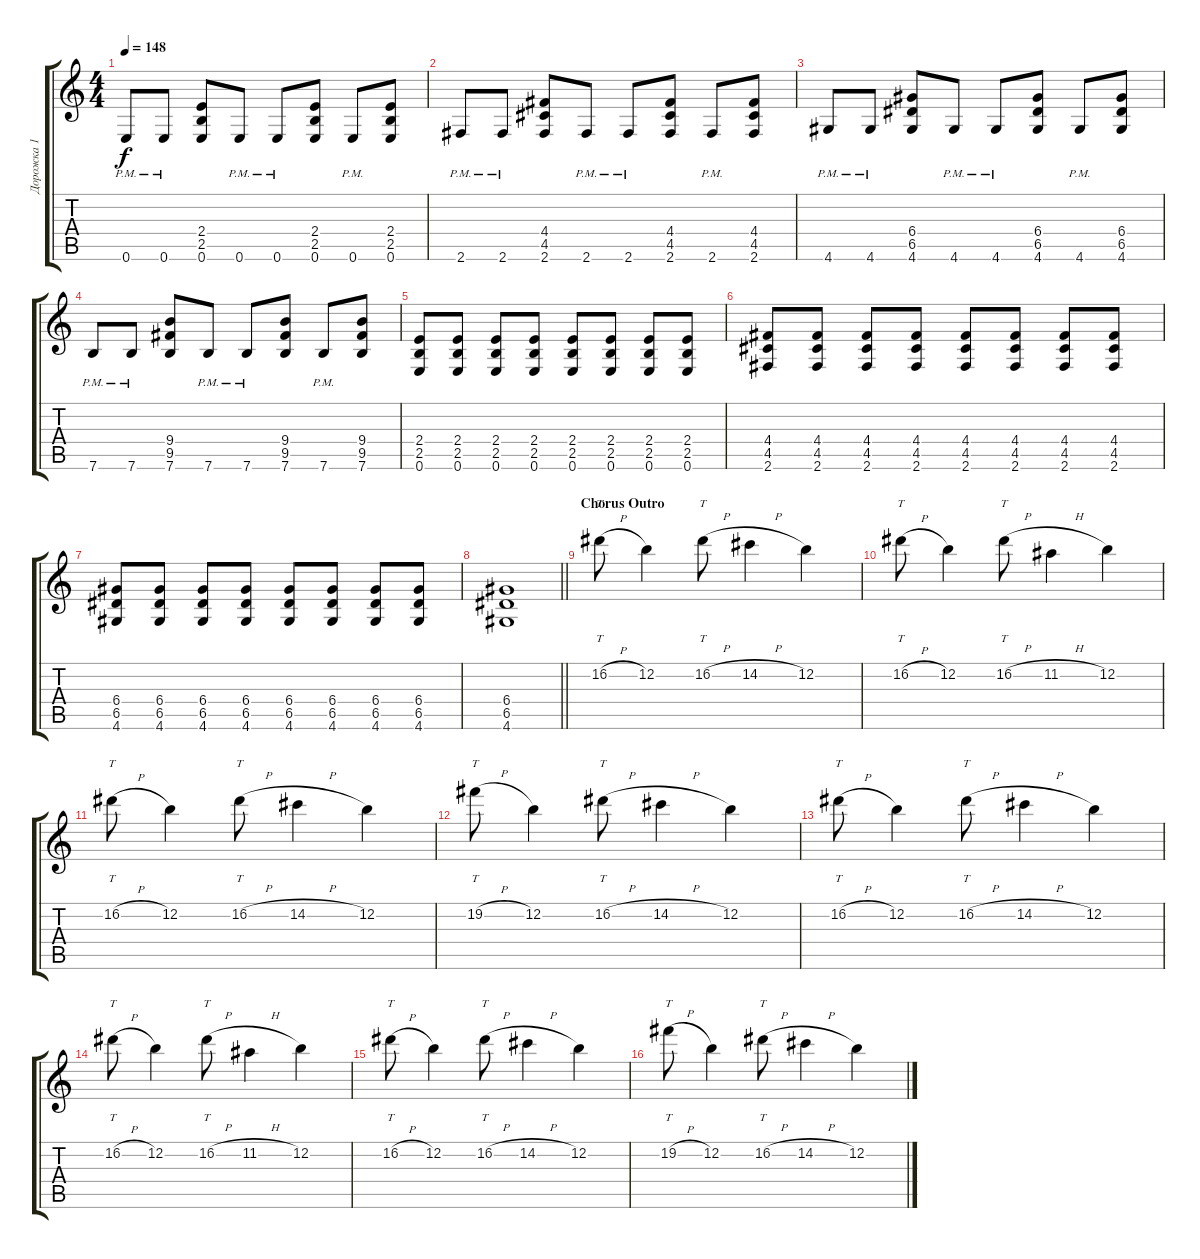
\track ("Дорожка 1" "Дорожка 1") {instrument overdrivenguitar}
\staff {score tabs}
\tuning (E4 B3 G3 D3 A2 E2) {hide}
\ts (4 4)
\tempo 148
\clef g2
\ks c
0.6{pm}.8{dy f} 0.6{pm}.8 (2.4 2.5 0.6).8 0.6{pm}.8 0.6{pm}.8 (2.4 2.5 0.6).8 0.6{pm}.8 (2.4 2.5 0.6).8 |
2.6{pm}.8 2.6{pm}.8 (4.4 4.5 2.6).8 2.6{pm}.8 2.6{pm}.8 (4.4 4.5 2.6).8 2.6{pm}.8 (4.4 4.5 2.6).8 |
4.6{pm}.8 4.6{pm}.8 (6.4 6.5 4.6).8 4.6{pm}.8 4.6{pm}.8 (6.4 6.5 4.6).8 4.6{pm}.8 (6.4 6.5 4.6).8 |
7.6{pm}.8 7.6{pm}.8 (9.4 9.5 7.6).8 7.6{pm}.8 7.6{pm}.8 (9.4 9.5 7.6).8 7.6{pm}.8 (9.4 9.5 7.6).8 |
(2.4 2.5 0.6).8 (2.4 2.5 0.6).8 (2.4 2.5 0.6).8 (2.4 2.5 0.6).8 (2.4 2.5 0.6).8 (2.4 2.5 0.6).8 (2.4 2.5 0.6).8 (2.4 2.5 0.6).8 |
(4.4 4.5 2.6).8 (4.4 4.5 2.6).8 (4.4 4.5 2.6).8 (4.4 4.5 2.6).8 (4.4 4.5 2.6).8 (4.4 4.5 2.6).8 (4.4 4.5 2.6).8 (4.4 4.5 2.6).8 |
(6.4 6.5 4.6).8 (6.4 6.5 4.6).8 (6.4 6.5 4.6).8 (6.4 6.5 4.6).8 (6.4 6.5 4.6).8 (6.4 6.5 4.6).8 (6.4 6.5 4.6).8 (6.4 6.5 4.6).8 |
\barLineRight lightlight
(6.4 6.5 4.6).1 |
\section ("" "Chorus Outro")
16.2{h}.8{tt} 12.2.4 16.2{h}.8{tt} 14.2{h}.4 12.2.4 |
16.2{h}.8{tt} 12.2.4 16.2{h}.8{tt} 11.2{h}.4 12.2.4 |
16.2{h}.8{tt} 12.2.4 16.2{h}.8{tt} 14.2{h}.4 12.2.4 |
19.2{h}.8{tt} 12.2.4 16.2{h}.8{tt} 14.2{h}.4 12.2.4 |
16.2{h}.8{tt} 12.2.4 16.2{h}.8{tt} 14.2{h}.4 12.2.4 |
16.2{h}.8{tt} 12.2.4 16.2{h}.8{tt} 11.2{h}.4 12.2.4 |
16.2{h}.8{tt} 12.2.4 16.2{h}.8{tt} 14.2{h}.4 12.2.4 |
19.2{h}.8{tt} 12.2.4 16.2{h}.8{tt} 14.2{h}.4 12.2.4
